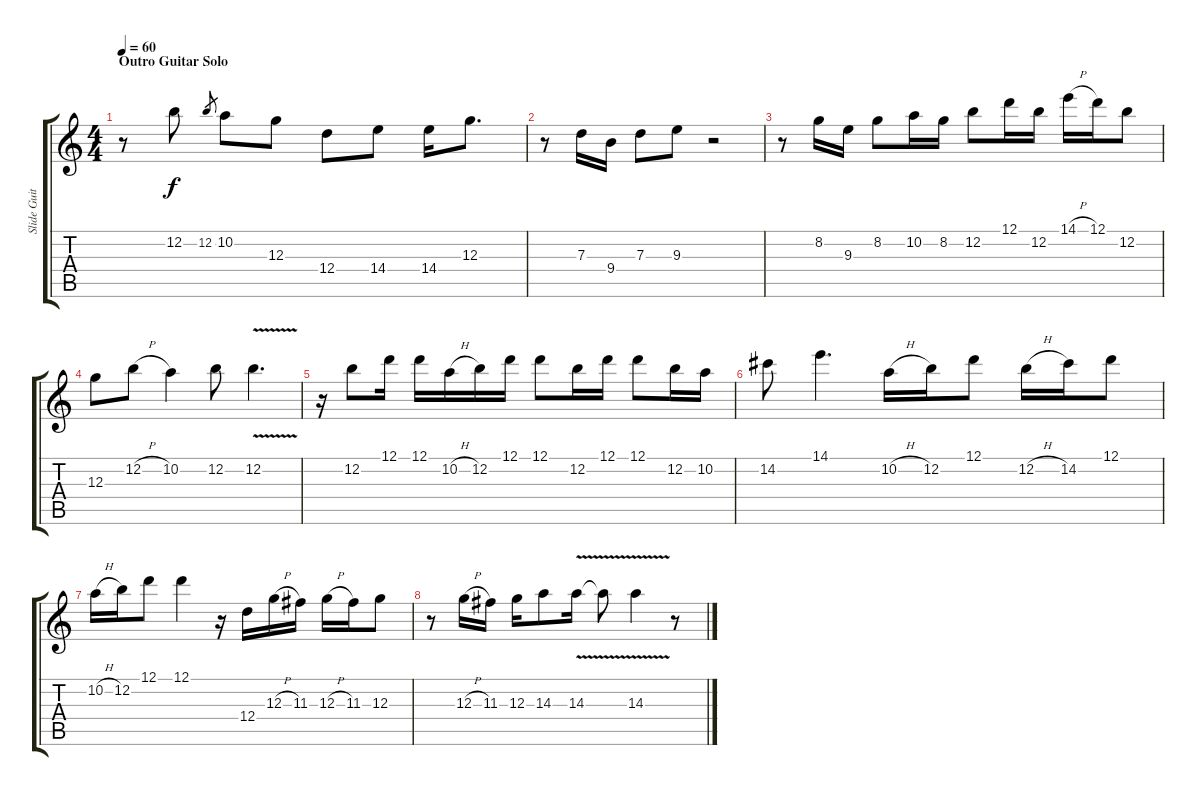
\track ("Slide Guitar in Open G" "Slide Guit") {instrument electricguitarjazz}
\staff {score tabs}
\tuning (D4 B3 G3 D3 G2 D2) {hide}
\ts (4 4)
\section ("" "Outro Guitar Solo")
\tempo 60
\clef g2
\ks c
r.8{dy f} 12.2.8 12.2.8{gr} 10.2.8 12.3.8 12.4.8 14.4.8 14.4.16 12.3.8{d} |
r.8 7.3.16 9.4.16 7.3.8 9.3.8 r.2 |
r.8 8.2.16 9.3.16 8.2.8 10.2.16 8.2.16 12.2.8 12.1.16 12.2.16 14.1{h}.16 12.1.16 12.2.8 |
12.3.8 12.2{h}.8 10.2.4 12.2.8 12.2{v}.4{d} |
r.16 12.2.8{volume 6} 12.1.16 12.1.16 10.2{h}.16 12.2.16 12.1.16 12.1.8 12.2.16 12.1.16 12.1.8 12.2.16 10.2.16 |
14.2.8 14.1.4{d} 10.2{h}.16 12.2.16 12.1.8 12.2{h}.16 14.2.16 12.1.8 |
10.2{h}.16{volume 2} 12.2.16 12.1.8 12.1.4 r.16 12.4.16 12.3{h}.16 11.3.16 12.3{h}.16 11.3.16 12.3.8 |
r.8 12.3{h}.16 11.3.16 12.3.16 14.3.8 14.3{v}.16 14.3{v t}.8 14.3{v}.4 r.8
